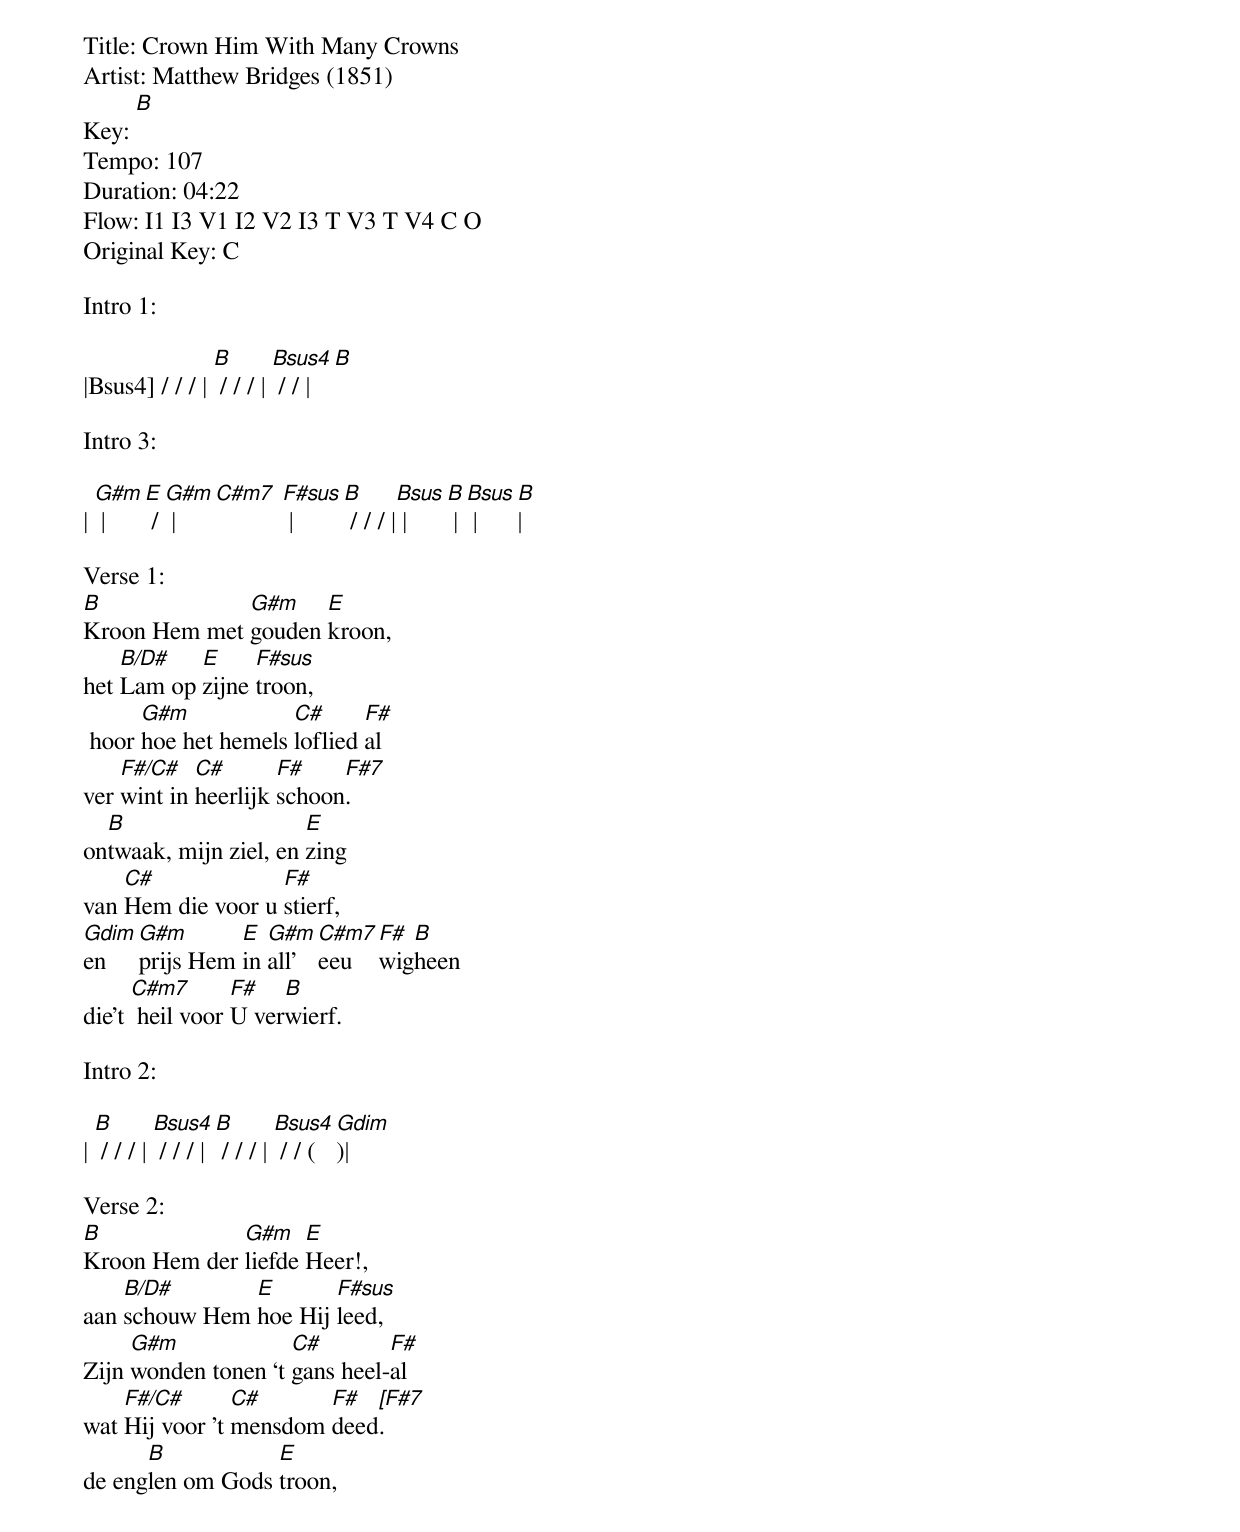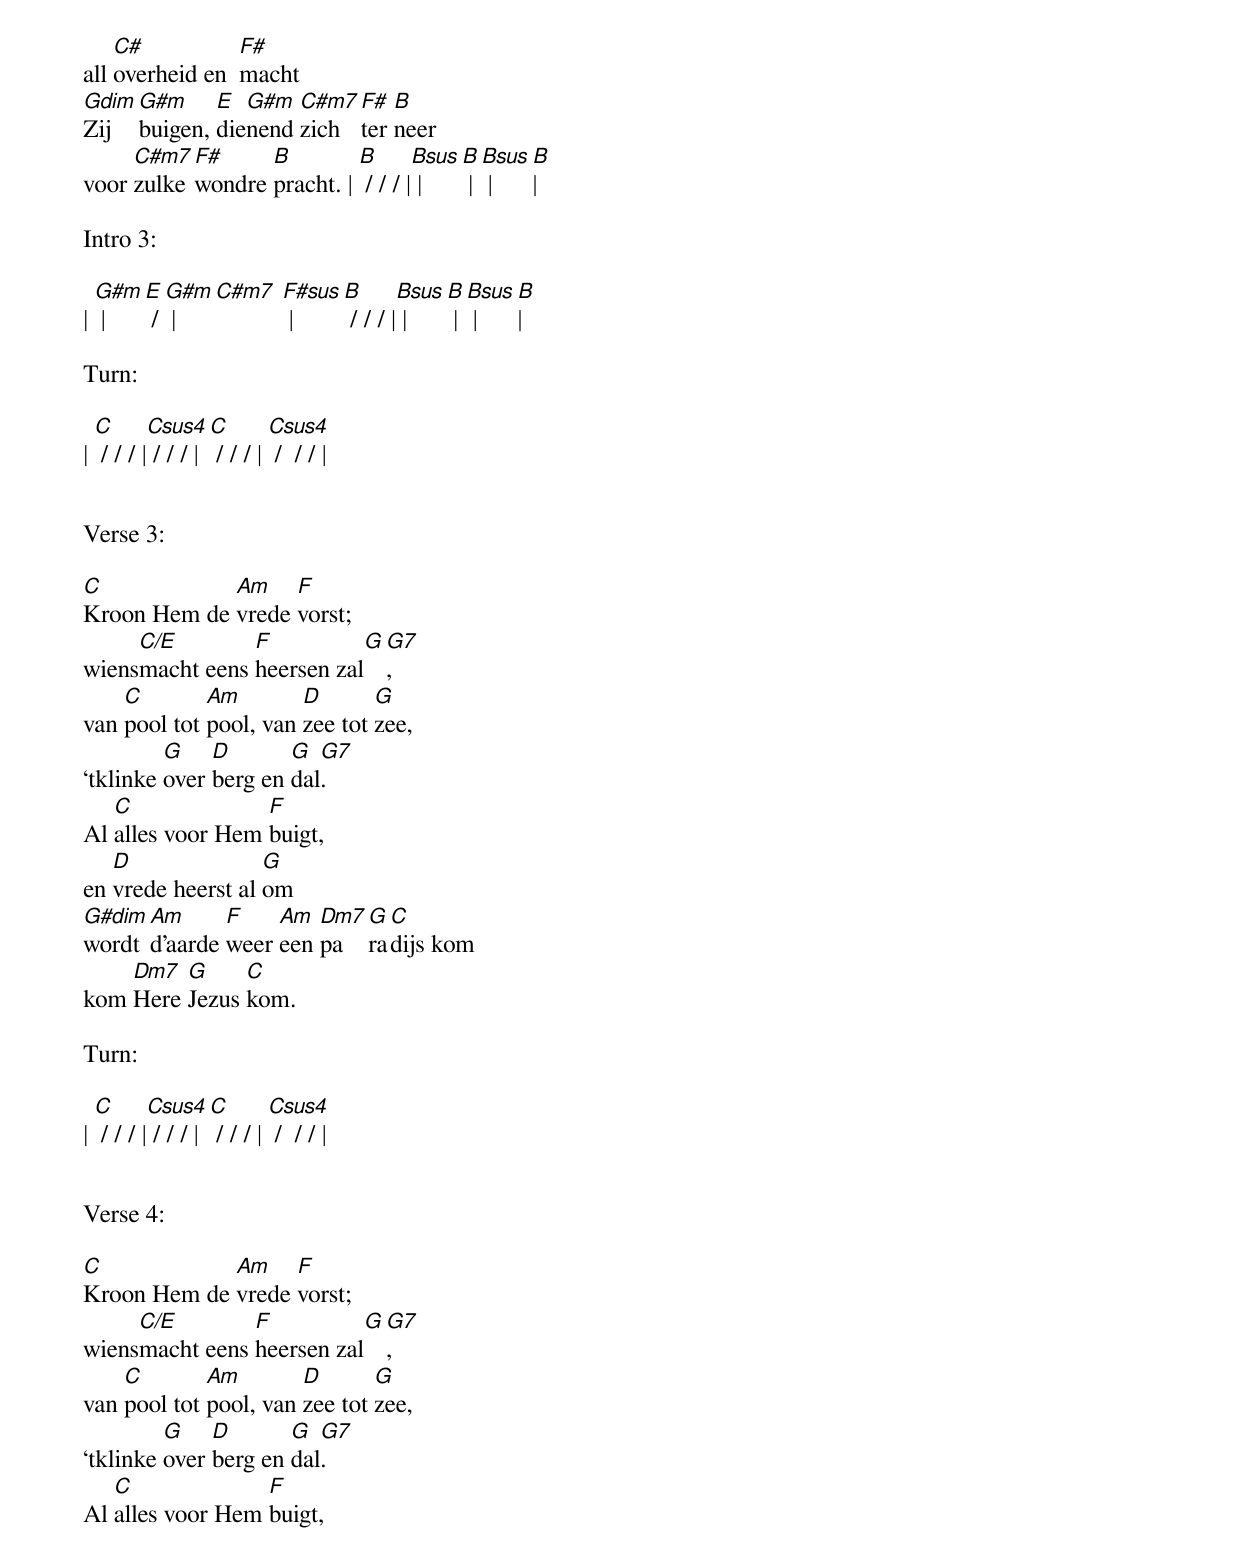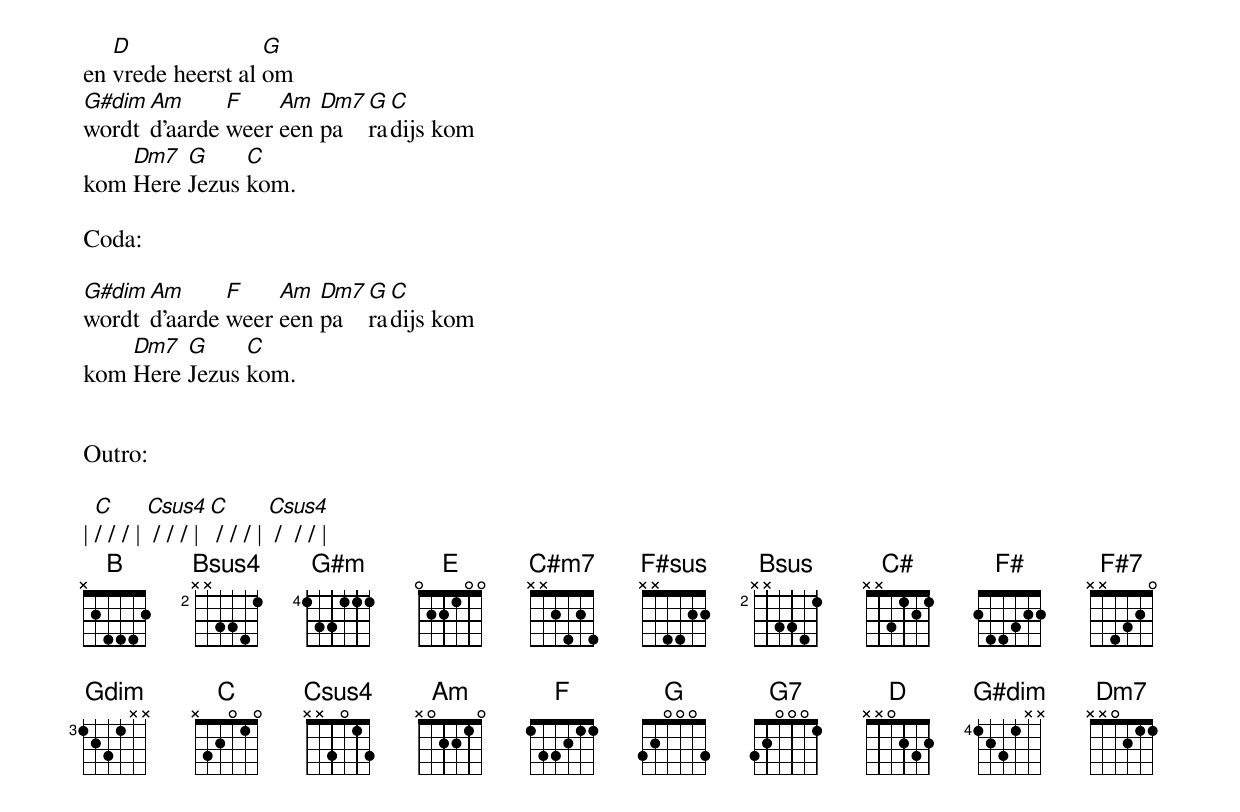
Title: Crown Him With Many Crowns
Artist: Matthew Bridges (1851)
Key: [B]
Tempo: 107
Duration: 04:22
Flow: I1 I3 V1 I2 V2 I3 T V3 T V4 C O
Original Key: C

Intro 1:

|Bsus4] / / / | [B] / / / | [Bsus4] / / | [B]

Intro 3:

| [G#m] | [E] / [G#m] | [C#m7] [F#sus] | [B] / / / |[Bsus] | [B] | [Bsus] | [B]|

Verse 1:
[B]Kroon Hem met [G#m]gouden [E]kroon,
het [B/D#]Lam op [E]zijne [F#sus]troon,
 hoor [G#m]hoe het hemels [C#]loflied [F#]al
ver [F#/C#]wint in [C#]heerlijk [F#]schoon[F#7].
on[B]twaak, mijn ziel, en [E]zing
van [C#]Hem die voor u [F#]stierf,
[Gdim]en [G#m]prijs Hem [E]in [G#m]all’ [C#m7]eeu[F#]wig[B]heen
die’t [C#m7] heil voor [F#]U ver[B]wierf.

Intro 2:

| [B] / / / | [Bsus4] / / / | [B] / / / | [Bsus4] / / ( [Gdim])|

Verse 2:
[B]Kroon Hem der [G#m]liefde [E]Heer!,
aan [B/D#]schouw Hem [E]hoe Hij [F#sus]leed,
Zijn [G#m]wonden tonen ‘t [C#]gans heel-[F#]al
wat [F#/C#]Hij voor ’t [C#]mensdom [F#]deed[[F#7].
de eng[B]len om Gods [E]troon,
all [C#]overheid en  [F#]macht
[Gdim]Zij [G#m]buigen, [E]die[G#m]nend [C#m7]zich [F#]ter [B]neer
voor [C#m7]zulke [F#]wondre [B]pracht. | [B] / / / |[Bsus] | [B] | [Bsus] | [B]|

Intro 3:

| [G#m] | [E] / [G#m] | [C#m7] [F#sus] | [B] / / / |[Bsus] | [B] | [Bsus] | [B]|

Turn:

| [C] / / / |[Csus4] / / / | [C] / / / | [Csus4] /  / / |


Verse 3:

[C]Kroon Hem de [Am]vrede [F]vorst;
wiens[C/E]macht eens [F]heersen zal[G][G7],
van [C]pool tot [Am]pool, van [D]zee tot [G]zee,
‘tklinke [G]over [D]berg en [G]dal[G7].
Al [C]alles voor Hem [F]buigt,
en [D]vrede heerst al [G]om
[G#dim]wordt [Am]d’aarde [F]weer [Am]een [Dm7]pa[G]ra[C]dijs kom
kom [Dm7]Here [G]Jezus [C]kom.

Turn:

| [C] / / / |[Csus4] / / / | [C] / / / | [Csus4] /  / / |


Verse 4:

[C]Kroon Hem de [Am]vrede [F]vorst;
wiens[C/E]macht eens [F]heersen zal[G][G7],
van [C]pool tot [Am]pool, van [D]zee tot [G]zee,
‘tklinke [G]over [D]berg en [G]dal[G7].
Al [C]alles voor Hem [F]buigt,
en [D]vrede heerst al [G]om
[G#dim]wordt [Am]d’aarde [F]weer [Am]een [Dm7]pa[G]ra[C]dijs kom
kom [Dm7]Here [G]Jezus [C]kom.

Coda:

[G#dim]wordt [Am]d’aarde [F]weer [Am]een [Dm7]pa[G]ra[C]dijs kom
kom [Dm7]Here [G]Jezus [C]kom.


Outro:

| [C]/ / / | [Csus4] / / / | [C] / / / | [Csus4] /  / / |
